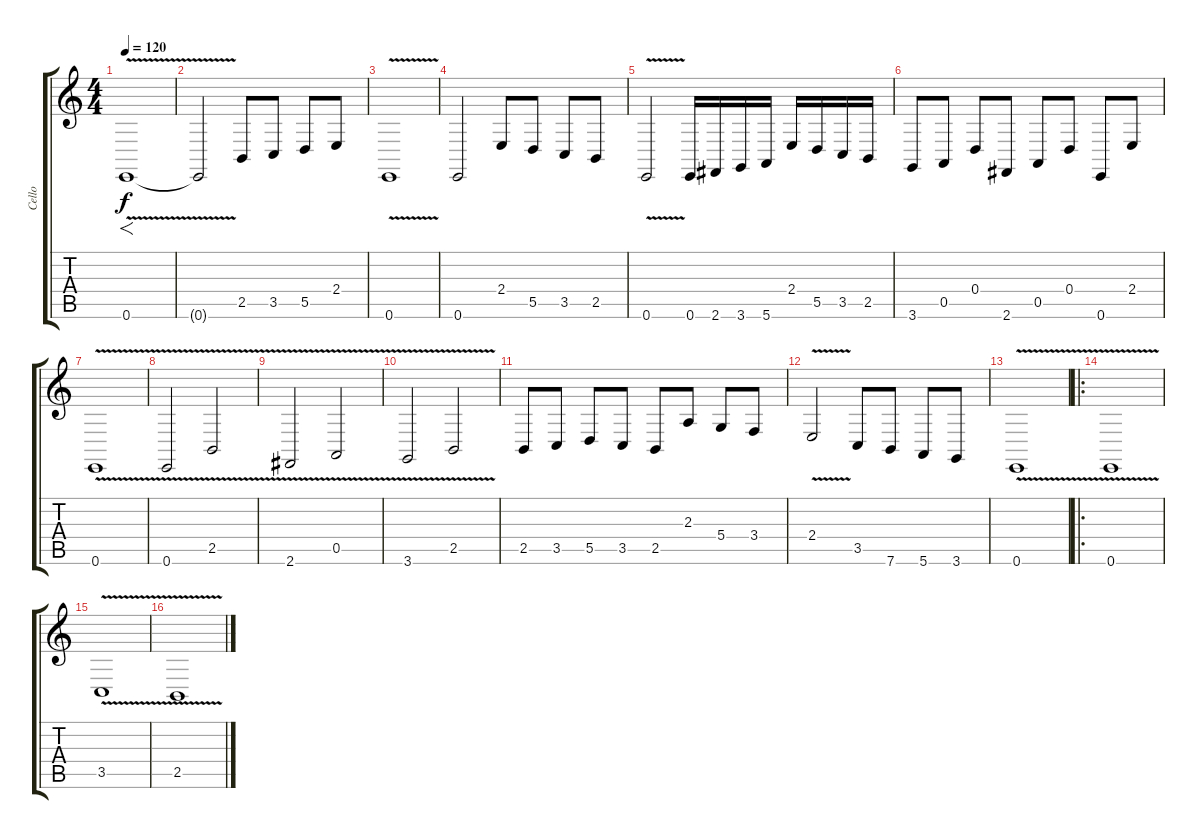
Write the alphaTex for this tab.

\track ("Cello" "Cello") {instrument cello}
\staff {score tabs}
\tuning (E4 B3 G3 D3 A2 E2) {hide}
\ts (4 4)
\tempo 120
\clef g2
\ks c
0.6{v}.1{f dy f instrument cello} |
0.6{t}.2 2.5.8 3.5.8 5.5.8 2.4.8 |
0.6{v}.1 |
0.6.2 2.4.8 5.5.8 3.5.8 2.5.8 |
0.6{v}.2 0.6.16 2.6.16 3.6.16 5.6.16 2.4.16 5.5.16 3.5.16 2.5.16 |
3.6.8 0.5.8 0.4.8 2.6.8 0.5.8 0.4.8 0.6.8 2.4.8 |
0.6{v}.1 |
0.6{v}.2 2.5{v}.2 |
2.6{v}.2 0.5{v}.2 |
3.6{v}.2 2.5{v}.2 |
2.5.8 3.5.8 5.5.8 3.5.8 2.5.8 2.3.8 5.4.8 3.4.8 |
2.4{v}.2 3.5.8 7.6.8 5.6.8 3.6.8 |
0.6{v}.1 |
\ro
0.6{v}.1 |
3.5{v}.1 |
2.5{v}.1
